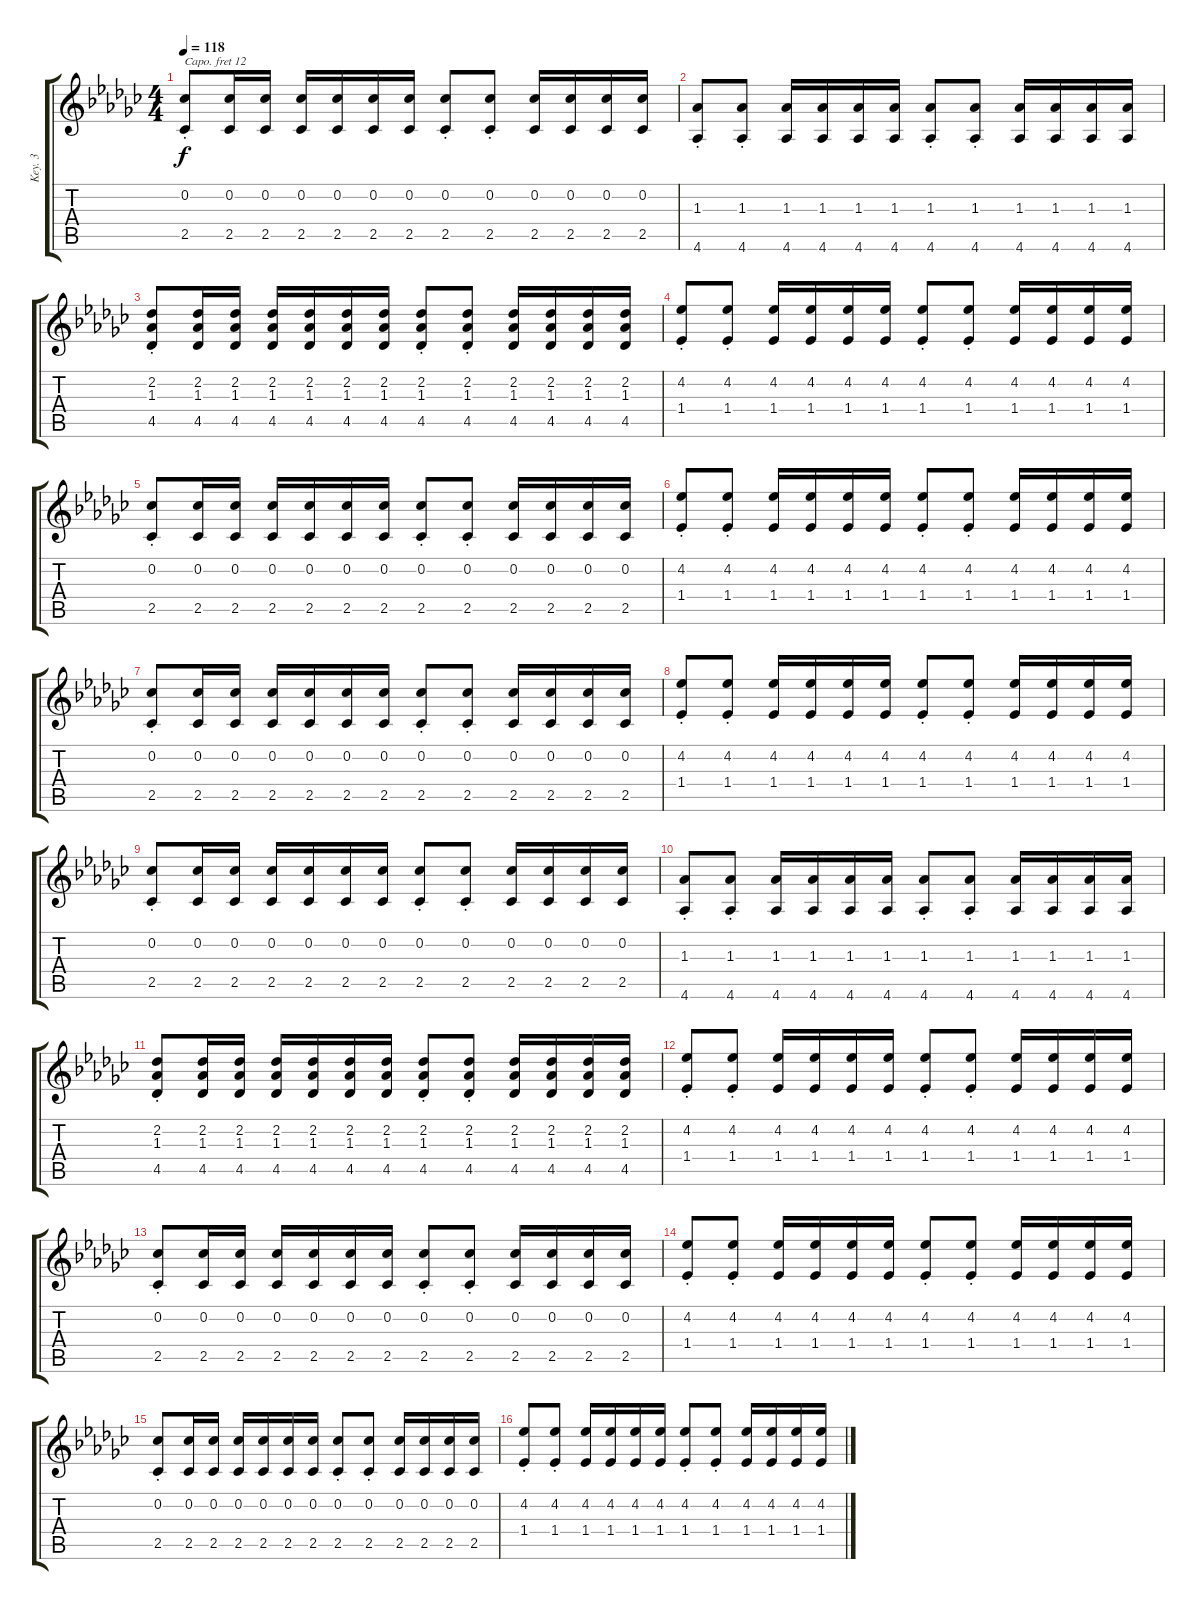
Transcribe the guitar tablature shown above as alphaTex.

\track ("Key. 3" "Key. 3") {instrument stringensemble1}
\staff {score tabs}
\capo 12
\tuning (E4 B3 G3 D3 A2 E2) {hide}
\ts (4 4)
\tempo 118
\clef g2
\ks ebminor
(0.2{st} 2.5{st}).8{dy f} (0.2 2.5).16 (0.2 2.5).16 (0.2 2.5).16 (0.2 2.5).16 (0.2 2.5).16 (0.2 2.5).16 (0.2{st} 2.5{st}).8 (0.2{st} 2.5{st}).8 (0.2 2.5).16 (0.2 2.5).16 (0.2 2.5).16 (0.2 2.5).16 |
(1.3{st} 4.6{st}).8 (1.3{st} 4.6{st}).8 (1.3 4.6).16 (1.3 4.6).16 (1.3 4.6).16 (1.3 4.6).16 (1.3{st} 4.6{st}).8 (1.3{st} 4.6{st}).8 (1.3 4.6).16 (1.3 4.6).16 (1.3 4.6).16 (1.3 4.6).16 |
(2.2{st} 1.3{st} 4.5{st}).8 (2.2 1.3 4.5).16 (2.2 1.3 4.5).16 (2.2 1.3 4.5).16 (2.2 1.3 4.5).16 (2.2 1.3 4.5).16 (2.2 1.3 4.5).16 (2.2{st} 1.3{st} 4.5{st}).8 (2.2{st} 1.3{st} 4.5{st}).8 (2.2 1.3 4.5).16 (2.2 1.3 4.5).16 (2.2 1.3 4.5).16 (2.2 1.3 4.5).16 |
(4.2{st} 1.4{st}).8 (4.2{st} 1.4{st}).8 (4.2 1.4).16 (4.2 1.4).16 (4.2 1.4).16 (4.2 1.4).16 (4.2{st} 1.4{st}).8 (4.2{st} 1.4{st}).8 (4.2 1.4).16 (4.2 1.4).16 (4.2 1.4).16 (4.2 1.4).16 |
(0.2{st} 2.5{st}).8 (0.2 2.5).16 (0.2 2.5).16 (0.2 2.5).16 (0.2 2.5).16 (0.2 2.5).16 (0.2 2.5).16 (0.2{st} 2.5{st}).8 (0.2{st} 2.5{st}).8 (0.2 2.5).16 (0.2 2.5).16 (0.2 2.5).16 (0.2 2.5).16 |
(4.2{st} 1.4{st}).8 (4.2{st} 1.4{st}).8 (4.2 1.4).16 (4.2 1.4).16 (4.2 1.4).16 (4.2 1.4).16 (4.2{st} 1.4{st}).8 (4.2{st} 1.4{st}).8 (4.2 1.4).16 (4.2 1.4).16 (4.2 1.4).16 (4.2 1.4).16 |
(0.2{st} 2.5{st}).8 (0.2 2.5).16 (0.2 2.5).16 (0.2 2.5).16 (0.2 2.5).16 (0.2 2.5).16 (0.2 2.5).16 (0.2{st} 2.5{st}).8 (0.2{st} 2.5{st}).8 (0.2 2.5).16 (0.2 2.5).16 (0.2 2.5).16 (0.2 2.5).16 |
(4.2{st} 1.4{st}).8 (4.2{st} 1.4{st}).8 (4.2 1.4).16 (4.2 1.4).16 (4.2 1.4).16 (4.2 1.4).16 (4.2{st} 1.4{st}).8 (4.2{st} 1.4{st}).8 (4.2 1.4).16 (4.2 1.4).16 (4.2 1.4).16 (4.2 1.4).16 |
(0.2{st} 2.5{st}).8 (0.2 2.5).16 (0.2 2.5).16 (0.2 2.5).16 (0.2 2.5).16 (0.2 2.5).16 (0.2 2.5).16 (0.2{st} 2.5{st}).8 (0.2{st} 2.5{st}).8 (0.2 2.5).16 (0.2 2.5).16 (0.2 2.5).16 (0.2 2.5).16 |
(1.3{st} 4.6{st}).8 (1.3{st} 4.6{st}).8 (1.3 4.6).16 (1.3 4.6).16 (1.3 4.6).16 (1.3 4.6).16 (1.3{st} 4.6{st}).8 (1.3{st} 4.6{st}).8 (1.3 4.6).16 (1.3 4.6).16 (1.3 4.6).16 (1.3 4.6).16 |
(2.2{st} 1.3{st} 4.5{st}).8 (2.2 1.3 4.5).16 (2.2 1.3 4.5).16 (2.2 1.3 4.5).16 (2.2 1.3 4.5).16 (2.2 1.3 4.5).16 (2.2 1.3 4.5).16 (2.2{st} 1.3{st} 4.5{st}).8 (2.2{st} 1.3{st} 4.5{st}).8 (2.2 1.3 4.5).16 (2.2 1.3 4.5).16 (2.2 1.3 4.5).16 (2.2 1.3 4.5).16 |
(4.2{st} 1.4{st}).8 (4.2{st} 1.4{st}).8 (4.2 1.4).16 (4.2 1.4).16 (4.2 1.4).16 (4.2 1.4).16 (4.2{st} 1.4{st}).8 (4.2{st} 1.4{st}).8 (4.2 1.4).16 (4.2 1.4).16 (4.2 1.4).16 (4.2 1.4).16 |
(0.2{st} 2.5{st}).8 (0.2 2.5).16 (0.2 2.5).16 (0.2 2.5).16 (0.2 2.5).16 (0.2 2.5).16 (0.2 2.5).16 (0.2{st} 2.5{st}).8 (0.2{st} 2.5{st}).8 (0.2 2.5).16 (0.2 2.5).16 (0.2 2.5).16 (0.2 2.5).16 |
(4.2{st} 1.4{st}).8 (4.2{st} 1.4{st}).8 (4.2 1.4).16 (4.2 1.4).16 (4.2 1.4).16 (4.2 1.4).16 (4.2{st} 1.4{st}).8 (4.2{st} 1.4{st}).8 (4.2 1.4).16 (4.2 1.4).16 (4.2 1.4).16 (4.2 1.4).16 |
(0.2{st} 2.5{st}).8 (0.2 2.5).16 (0.2 2.5).16 (0.2 2.5).16 (0.2 2.5).16 (0.2 2.5).16 (0.2 2.5).16 (0.2{st} 2.5{st}).8 (0.2{st} 2.5{st}).8 (0.2 2.5).16 (0.2 2.5).16 (0.2 2.5).16 (0.2 2.5).16 |
(4.2{st} 1.4{st}).8 (4.2{st} 1.4{st}).8 (4.2 1.4).16 (4.2 1.4).16 (4.2 1.4).16 (4.2 1.4).16 (4.2{st} 1.4{st}).8 (4.2{st} 1.4{st}).8 (4.2 1.4).16 (4.2 1.4).16 (4.2 1.4).16 (4.2 1.4).16
